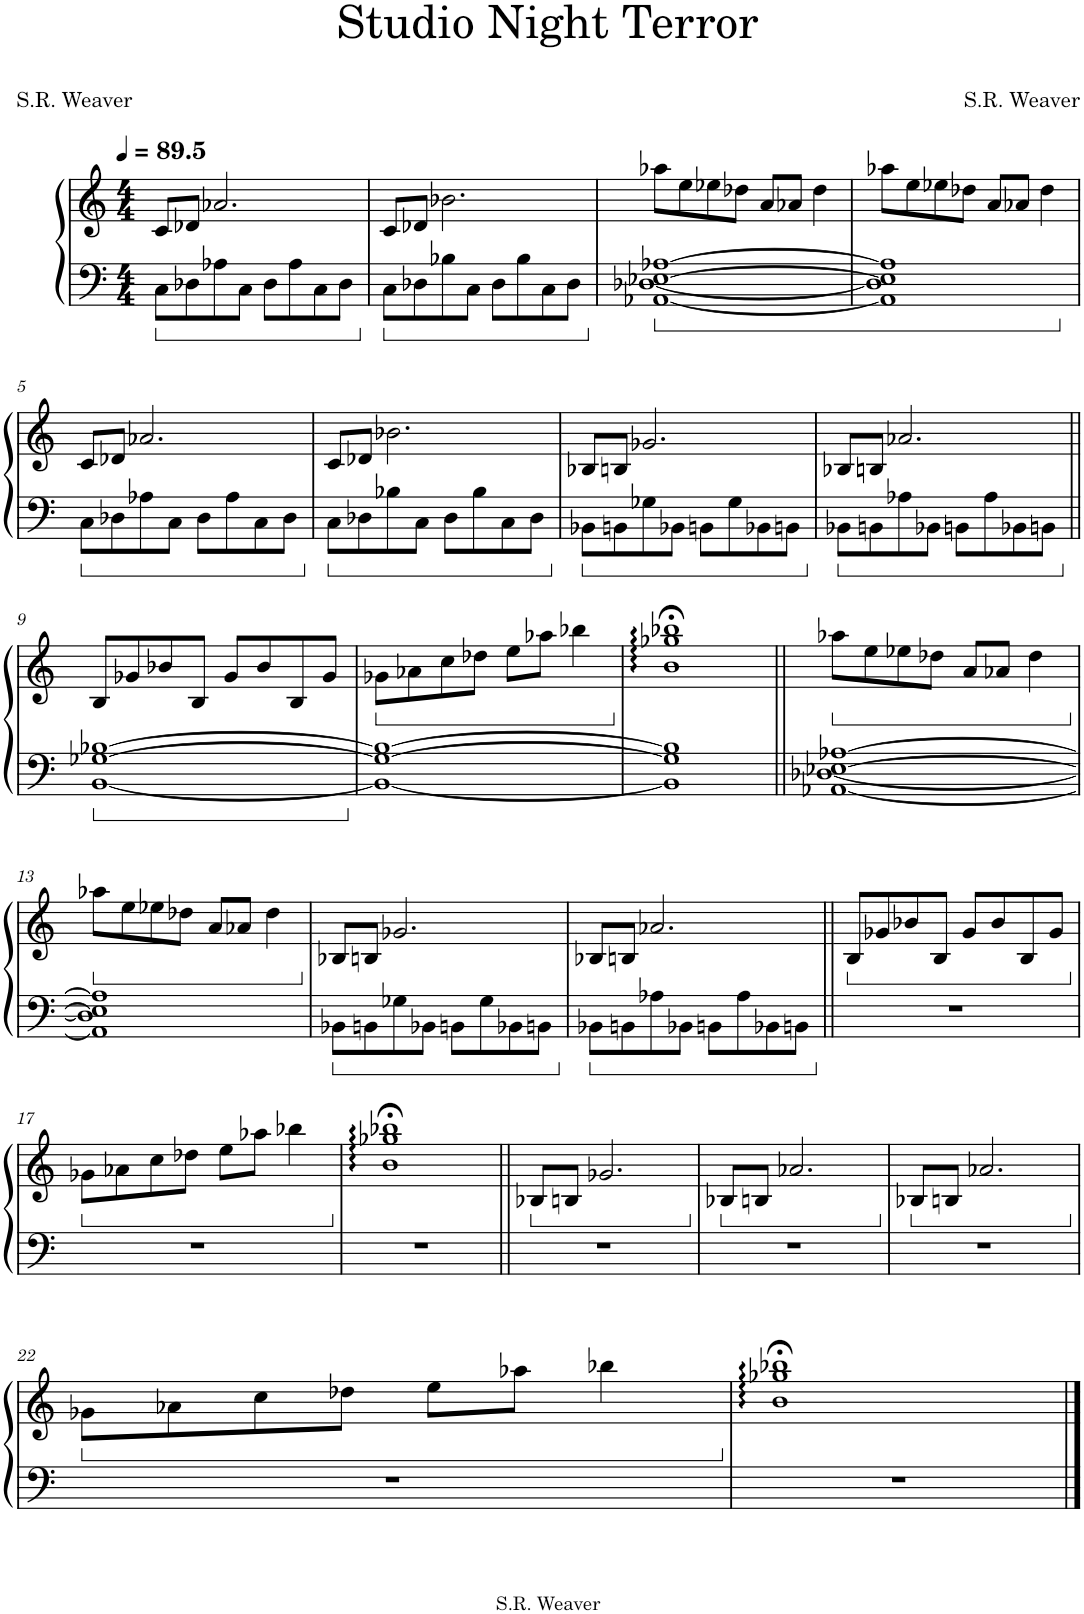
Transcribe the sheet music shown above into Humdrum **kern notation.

**kern	**kern
*part1	*part1
*staff2	*staff1
*I"Piano	*
*I'Pno.	*
*clefF4	*clefG2
*k[]	*k[]
*M4/4	*M4/4
*MM90	*MM90
=1	=1
8C\L	8c/L
8D-X\	8d-X/J
8A-X\	2.a-X/
8C\J	.
8D-\L	.
8A-\	.
8C\	.
8D-\J	.
=2	=2
8C\L	8c/L
8D-X\	8d-X/J
8B-X\	2.b-X\
8C\J	.
8D-\L	.
8B-\	.
8C\	.
8D-\J	.
=3	=3
[1AA-X [1D-X [1E-X [1A-X	8aa-X\L
.	8ee\
.	8ee-X\
.	8dd-X\J
.	8a/L
.	8a-X/J
.	4dd-\
=4	=4
1AA-] 1D-] 1E-] 1A-]	8aa-X\L
.	8ee\
.	8ee-X\
.	8dd-X\J
.	8a/L
.	8a-X/J
.	4dd-\
!!LO:LB:g=z
=5	=5
8C\L	8c/L
8D-X\	8d-X/J
8A-X\	2.a-X/
8C\J	.
8D-\L	.
8A-\	.
8C\	.
8D-\J	.
=6	=6
8C\L	8c/L
8D-X\	8d-X/J
8B-X\	2.b-X\
8C\J	.
8D-\L	.
8B-\	.
8C\	.
8D-\J	.
=7	=7
8BB-X\L	8B-X/L
8BBn\	8Bn/J
8G-X\	2.g-X/
8BB-X\J	.
8BBn\L	.
8G-\	.
8BB-X\	.
8BBn\J	.
=8	=8
8BB-X\L	8B-X/L
8BBn\	8Bn/J
8A-X\	2.a-X/
8BB-X\J	.
8BBn\L	.
8A-\	.
8BB-X\	.
8BBn\J	.
!!LO:LB:g=z
=9||	=9||
[1BB [1G-X [1B-X	8B/L
.	8g-X/
.	8b-X/
.	8B/J
.	8g-/L
.	8b-/
.	8B/
.	8g-/J
=10	=10
*	*ped
1BB_ 1G-_ 1B-_	8g-X\L
.	8a-X\
.	8cc\
.	8dd-X\J
.	8ee\L
.	8aa-X\J
.	4bb-X\
=11	=11
*	*Xped
1BB] 1G-] 1B-]	1b::;< 1gg-X::;< 1bb-X::;<
=12||	=12||
*	*ped
[1AA-X [1D-X [1E-X [1A-X	8aa-X\L
.	8ee\
.	8ee-X\
.	8dd-X\J
.	8a/L
.	8a-X/J
.	4dd-\
!!LO:LB:g=z
=13	=13
*	*Xped
*	*ped
1AA-] 1D-] 1E-] 1A-]	8aa-X\L
.	8ee\
.	8ee-X\
.	8dd-X\J
.	8a/L
.	8a-X/J
.	4dd-\
=14	=14
*	*Xped
8BB-X\L	8B-X/L
8BBn\	8Bn/J
8G-X\	2.g-X/
8BB-X\J	.
8BBn\L	.
8G-\	.
8BB-X\	.
8BBn\J	.
=15	=15
8BB-X\L	8B-X/L
8BBn\	8Bn/J
8A-X\	2.a-X/
8BB-X\J	.
8BBn\L	.
8A-\	.
8BB-X\	.
8BBn\J	.
=16||	=16||
*	*ped
1r	8B/L
.	8g-X/
.	8b-X/
.	8B/J
.	8g-/L
.	8b-/
.	8B/
.	8g-/J
!!LO:LB:g=z
=17	=17
*	*Xped
*	*ped
1r	8g-X\L
.	8a-X\
.	8cc\
.	8dd-X\J
.	8ee\L
.	8aa-X\J
.	4bb-X\
=18	=18
*	*Xped
1r	1b::;< 1gg-X::;< 1bb-X::;<
=19||	=19||
*	*ped
1r	8B-X/L
.	8Bn/J
.	2.g-X/
=20	=20
*	*Xped
*	*ped
1r	8B-X/L
.	8Bn/J
.	2.a-X/
=21	=21
*	*Xped
*	*ped
1r	8B-X/L
.	8Bn/J
.	2.a-X/
!!LO:LB:g=z
=22	=22
*	*Xped
*	*ped
1r	8g-X\L
.	8a-X\
.	8cc\
.	8dd-X\J
.	8ee\L
.	8aa-X\J
.	4bb-X\
=23	=23
*	*Xped
1r	1b::;< 1gg-X::;< 1bb-X::;<
==	==
*-	*-
